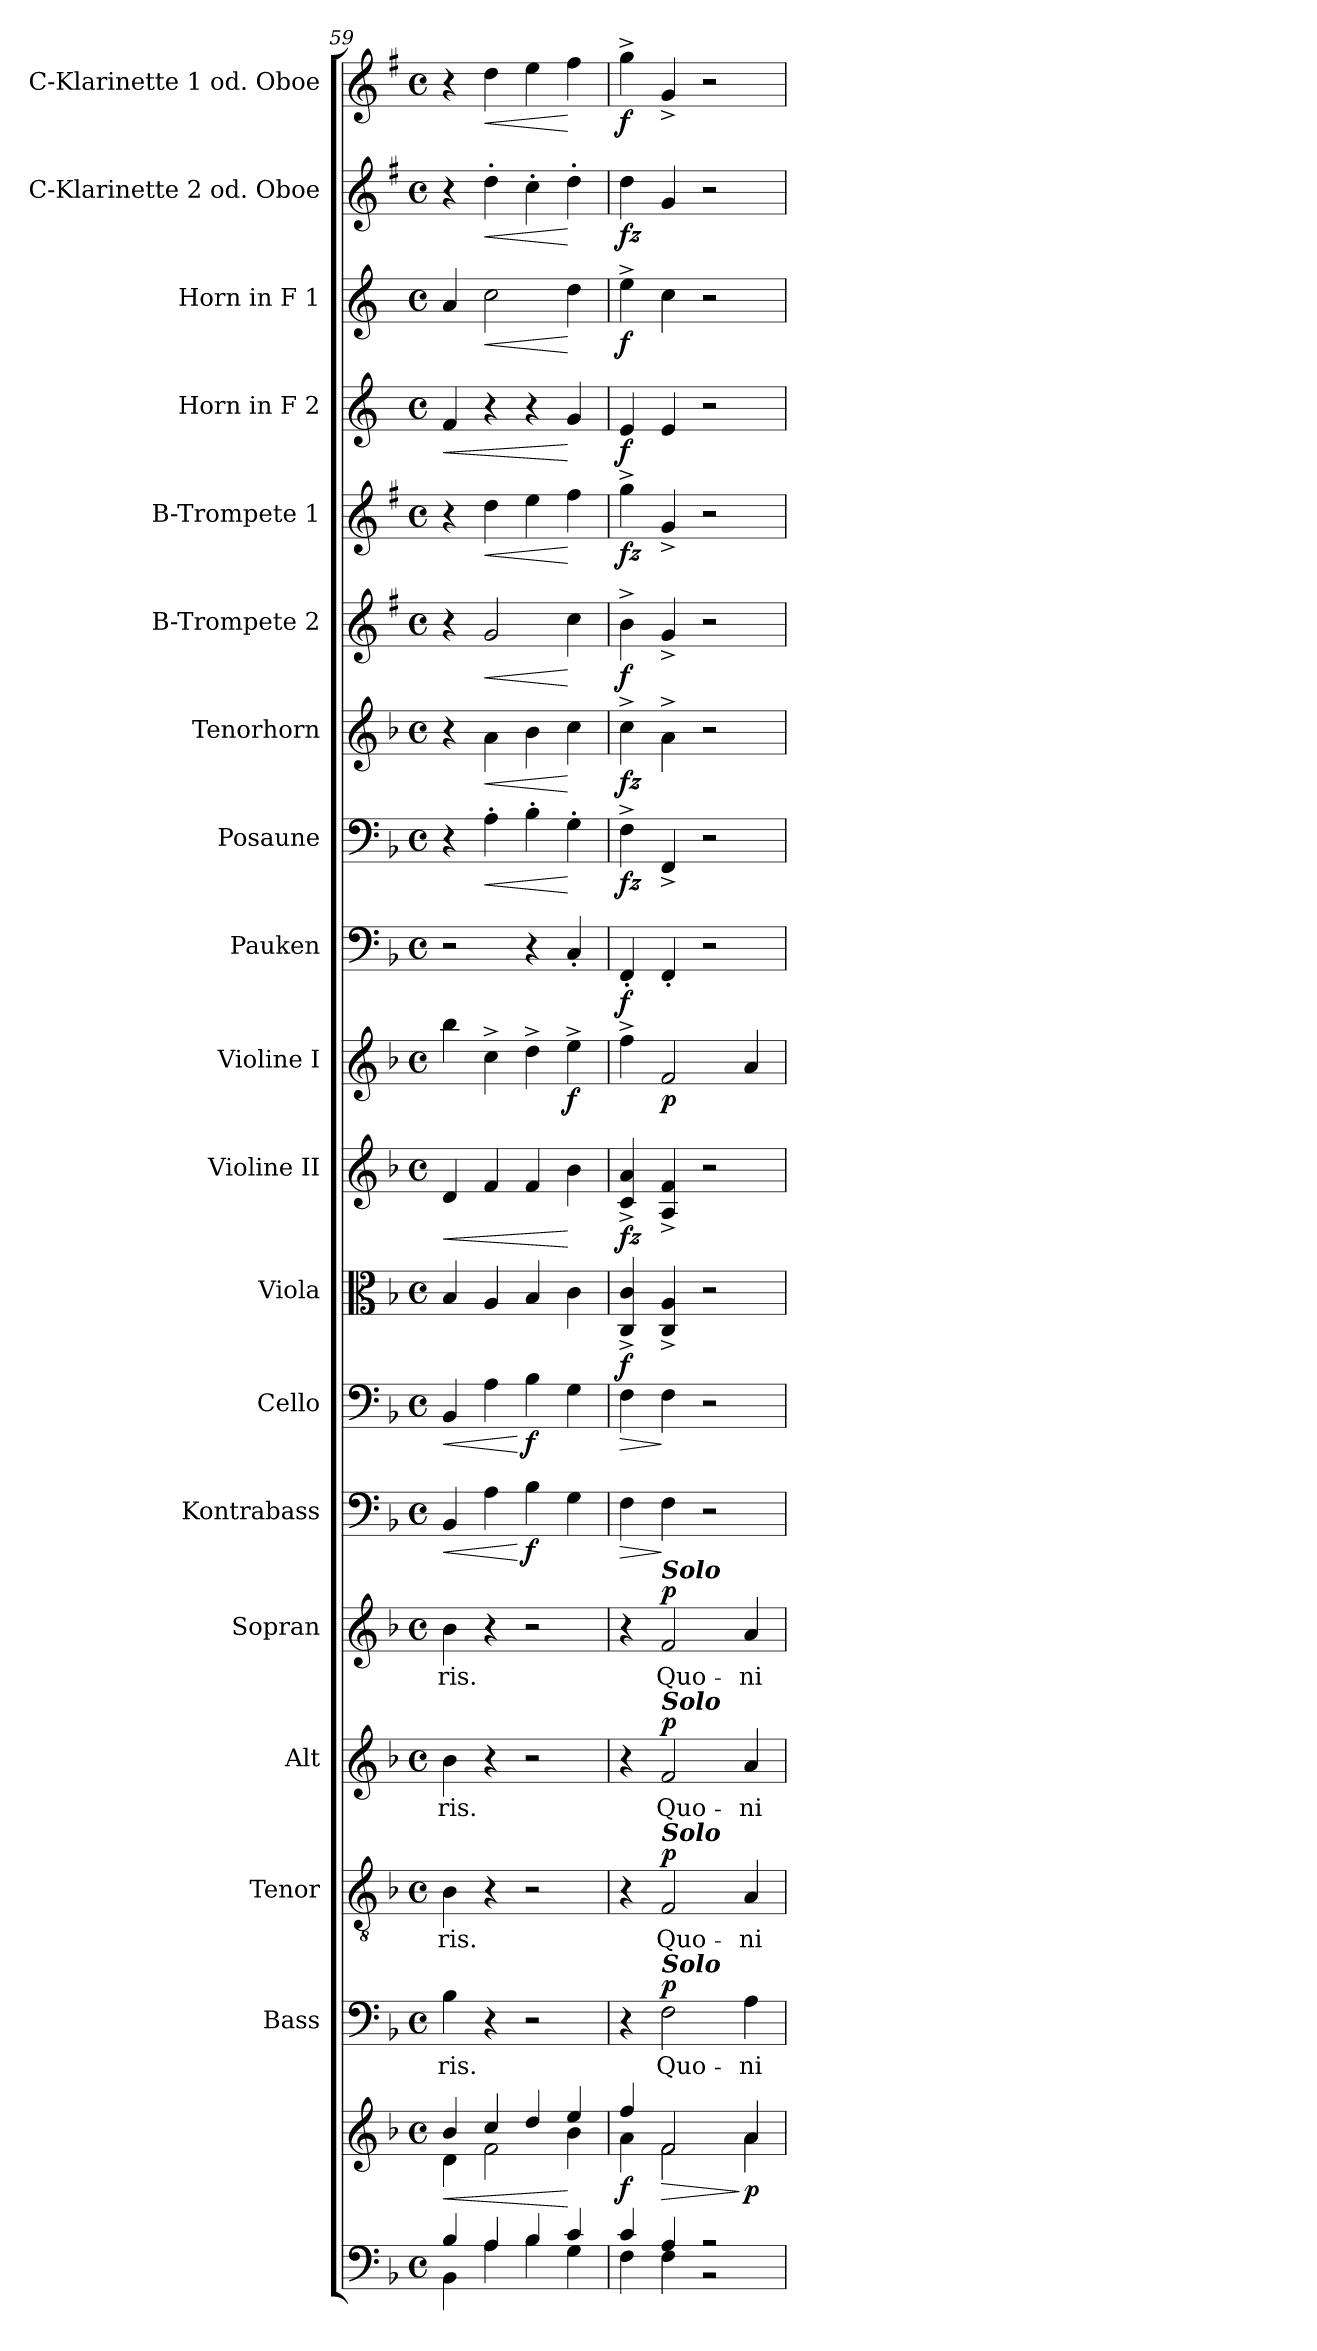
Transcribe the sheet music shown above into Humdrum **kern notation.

**kern	**kern	**dynam	**kern	**text	**dynam	**kern	**text	**dynam	**kern	**text	**dynam	**kern	**text	**dynam	**kern	**dynam	**kern	**dynam	**kern	**dynam	**kern	**dynam	**kern	**dynam	**kern	**dynam	**kern	**dynam	**kern	**dynam	**kern	**dynam	**kern	**dynam	**kern	**dynam	**kern	**dynam	**kern	**dynam	**kern	**dynam
*part19	*part19	*part19	*part18	*part18	*part18	*part17	*part17	*part17	*part16	*part16	*part16	*part15	*part15	*part15	*part14	*part14	*part13	*part13	*part12	*part12	*part11	*part11	*part10	*part10	*part9	*part9	*part8	*part8	*part7	*part7	*part6	*part6	*part5	*part5	*part4	*part4	*part3	*part3	*part2	*part2	*part1	*part1
*staff20	*staff19	*staff19/20	*staff18	*staff18	*staff18	*staff17	*staff17	*staff17	*staff16	*staff16	*staff16	*staff15	*staff15	*staff15	*staff14	*staff14	*staff13	*staff13	*staff12	*staff12	*staff11	*staff11	*staff10	*staff10	*staff9	*staff9	*staff8	*staff8	*staff7	*staff7	*staff6	*staff6	*staff5	*staff5	*staff4	*staff4	*staff3	*staff3	*staff2	*staff2	*staff1	*staff1
*	*	*	*I"Bass	*	*	*I"Tenor	*	*	*I"Alt	*	*	*I"Sopran	*	*	*I"Kontrabass	*	*I"Cello	*	*I"Viola	*	*I"Violine II	*	*I"Violine I	*	*I"Pauken	*	*I"Posaune	*	*I"Tenorhorn	*	*I"B-Trompete 2	*	*I"B-Trompete 1	*	*I"Horn in F 2	*	*I"Horn in F 1	*	*I"C-Klarinette 2 od. Oboe	*	*I"C-Klarinette 1 od. Oboe	*
*	*	*	*I'B.	*	*	*I'T.	*	*	*I'A.	*	*	*I'S.	*	*	*I'Kb.	*	*	*	*I'Vla.	*	*I'Vl. II	*	*I'Vl. I	*	*I'Pk.	*	*I'Pos.	*	*I'T. Hrn.	*	*I'B Trp. 2	*	*I'B Trp. 1	*	*	*	*	*	*I'C Kl. 2	*	*I'C Kl. 1	*
*clefF4	*clefG2	*	*clefF4	*	*	*clefGv2	*	*	*clefG2	*	*	*clefG2	*	*	*clefF4	*	*clefF4	*	*clefC3	*	*clefG2	*	*clefG2	*	*clefF4	*	*clefF4	*	*clefG2	*	*clefG2	*	*clefG2	*	*clefG2	*	*clefG2	*	*clefG2	*	*clefG2	*
*	*	*	*	*	*	*	*	*	*	*	*	*	*	*	*ITrd7c12	*	*	*	*	*	*	*	*	*	*	*	*	*	*ITrd8c14	*	*ITrd1c2	*	*ITrd1c2	*	*ITrd4c7	*	*ITrd4c7	*	*ITrd1c2	*	*ITrd1c2	*
*k[b-]	*k[b-]	*	*k[b-]	*	*	*k[b-]	*	*	*k[b-]	*	*	*k[b-]	*	*	*k[b-]	*	*k[b-]	*	*k[b-]	*	*k[b-]	*	*k[b-]	*	*k[b-]	*	*k[b-]	*	*k[b-]	*	*k[b-]	*	*k[b-]	*	*k[b-]	*	*k[b-]	*	*k[b-]	*	*k[b-]	*
*F:	*F:	*	*F:	*	*	*F:	*	*	*F:	*	*	*F:	*	*	*F:	*	*F:	*	*F:	*	*F:	*	*F:	*	*F:	*	*F:	*	*F:	*	*F:	*	*F:	*	*F:	*	*F:	*	*F:	*	*F:	*
*M4/4	*M4/4	*	*M4/4	*	*	*M4/4	*	*	*M4/4	*	*	*M4/4	*	*	*M4/4	*	*M4/4	*	*M4/4	*	*M4/4	*	*M4/4	*	*M4/4	*	*M4/4	*	*M4/4	*	*M4/4	*	*M4/4	*	*M4/4	*	*M4/4	*	*M4/4	*	*M4/4	*
*met(c)	*met(c)	*	*met(c)	*	*	*met(c)	*	*	*met(c)	*	*	*met(c)	*	*	*met(c)	*	*met(c)	*	*met(c)	*	*met(c)	*	*met(c)	*	*met(c)	*	*met(c)	*	*met(c)	*	*met(c)	*	*met(c)	*	*met(c)	*	*met(c)	*	*met(c)	*	*met(c)	*
=59	=59	=59	=59	=59	=59	=59	=59	=59	=59	=59	=59	=59	=59	=59	=59	=59	=59	=59	=59	=59	=59	=59	=59	=59	=59	=59	=59	=59	=59	=59	=59	=59	=59	=59	=59	=59	=59	=59	=59	=59	=59	=59
*^	*	*	*	*	*	*	*	*	*	*	*	*	*	*	*	*	*	*	*	*	*	*	*	*	*	*	*	*	*	*	*	*	*	*	*	*	*	*	*	*	*	*
!	!	!	!LO:HP:b	!	!LO:LY:b	!	!	!LO:LY:b	!	!	!LO:LY:b	!	!	!LO:LY:b	!	!	!LO:HP:b	!	!LO:HP:b	!	!	!	!LO:HP:b	!	!	!	!	!	!	!	!	!	!	!	!	!	!LO:HP:b	!	!	!	!	!	!
*	*	*^	*	*	*	*	*	*	*	*	*	*	*	*	*	*	*	*	*	*	*	*	*	*	*	*	*	*	*	*	*	*	*	*	*	*	*	*	*	*	*	*	*
4B-/	4BB-\	4b-/	4d\	<	4B-\	-ris.	.	4B-\	-ris.	.	4b-\	-ris.	.	4b-\	-ris.	.	4BBB-/	<	4BB-/	<	4B-/	.	4d/	<	4bb-\	.	2r	.	4r	.	4r	.	4r	.	4r	.	4B-/	<	4d/	.	4r	.	4r	.
!	!	!	!	!	!	!	!	!	!	!	!	!	!	!	!	!	!	!	!	!	!	!	!	!	!	!	!	!	!	!LO:HP:b	!	!LO:HP:b	!	!LO:HP:b	!	!LO:HP:b	!	!	!	!LO:HP:b	!	!LO:HP:b	!	!LO:HP:b
4A/	4A\	4cc/	2f\	.	4r	.	.	4r	.	.	4r	.	.	4r	.	.	4AA\	.	4A\	.	4A/	.	4f/	.	4cc^>\	.	.	.	4A'>\	<	4A\	<	2f/	<	4cc\	<	4r	.	2f\	<	4cc'>\	<	4cc\	<
!	!	!	!	!	!	!	!	!	!	!	!	!	!	!	!	!	!	!LO:DY:n=1:b	!	!LO:DY:n=1:b	!	!	!	!	!	!	!	!	!	!	!	!	!	!	!	!	!	!	!	!	!	!	!	!
4B-/	4B-\	4dd/	.	.	2r	.	.	2r	.	.	2r	.	.	2r	.	.	4BB-\	[ f	4B-\	[ f	4B-/	.	4f/	.	4dd^>\	.	4r	.	4B-'>\	.	4B-\	.	.	.	4dd\	.	4r	.	.	.	4b-'>\	.	4dd\	.
!	!	!	!	!	!	!	!	!	!	!	!	!	!	!	!	!	!	!	!	!	!	!	!	!	!	!LO:DY:b	!	!	!	!	!	!	!	!	!	!	!	!	!	!	!	!	!	!
4c/	4G\	4ee/	4b-\	[	.	.	.	.	.	.	.	.	.	.	.	.	4GG\	.	4G\	.	4c\	.	4b-\	[	4ee^>\	f	4C'</	.	4G'>\	[	4c\	[	4b-\	[	4ee\	[	4c/	[	4g\	[	4cc'>\	[	4ee\	[
=60	=60	=60	=60	=60	=60	=60	=60	=60	=60	=60	=60	=60	=60	=60	=60	=60	=60	=60	=60	=60	=60	=60	=60	=60	=60	=60	=60	=60	=60	=60	=60	=60	=60	=60	=60	=60	=60	=60	=60	=60	=60	=60	=60	=60
!	!	!	!	!LO:DY:b	!	!	!	!	!	!	!	!	!	!	!	!	!	!LO:HP:b	!	!LO:HP:b	!	!LO:DY:b	!	!LO:DY:b	!	!	!	!LO:DY:b	!	!LO:DY:b	!	!LO:DY:b	!	!LO:DY:b	!	!LO:DY:b	!	!LO:DY:b	!	!LO:DY:b	!	!LO:DY:b	!	!LO:DY:b
4c/	4F\	4ff/	4a\	f	4r	.	.	4r	.	.	4r	.	.	4r	.	.	4FF\	>	4F\	>	4C/^< 4c/^<	f	4c/^< 4a/^<	fz	4ff^>\	.	4FF'</	f	4F^>\	fz	4c^>\	fz	4a^>\	f	4ff^>\	fz	4A/	f	4a^>\	f	4cc\	fz	4ff^>\	f
!	!	!	!	!	!	!	!	!	!	!	!	!	!	!LO:TX:a:Bi:t=Solo	!	!	!	!	!	!	!	!	!	!	!	!	!	!	!	!	!	!	!	!	!	!	!	!	!	!	!	!	!	!
!	!	!	!	!	!	!	!	!	!	!	!LO:TX:a:Bi:t=Solo	!	!	!	!	!	!	!	!	!	!	!	!	!	!	!	!	!	!	!	!	!	!	!	!	!	!	!	!	!	!	!	!	!
!	!	!	!	!	!	!	!	!LO:TX:a:Bi:t=Solo	!	!	!	!	!	!	!	!	!	!	!	!	!	!	!	!	!	!	!	!	!	!	!	!	!	!	!	!	!	!	!	!	!	!	!	!
!	!	!	!	!	!LO:TX:a:Bi:t=Solo	!	!	!	!	!	!	!	!	!	!	!	!	!	!	!	!	!	!	!	!	!	!	!	!	!	!	!	!	!	!	!	!	!	!	!	!	!	!	!
!	!	!	!	!LO:HP:b	!	!LO:LY:b	!LO:DY:a	!	!LO:LY:b	!LO:DY:a	!	!LO:LY:b	!LO:DY:a	!	!LO:LY:b	!LO:DY:a	!	!	!	!	!	!	!	!	!	!LO:DY:b	!	!	!	!	!	!	!	!	!	!	!	!	!	!	!	!	!	!
4A/	4F\	2f/	2f\	>	2F\	Quo-	p	2F/	Quo-	p	2f/	Quo-	p	2f/	Quo-	p	4FF\	]	4F\	]	4C/^< 4A/^<	.	4A/^< 4f/^<	.	2f/	p	4FF'</	.	4FF^</	.	4A^>\	.	4f^</	.	4f^</	.	4A/	.	4f\	.	4f/	.	4f^</	.
2r	2r	.	.	.	.	.	.	.	.	.	.	.	.	.	.	.	2r	.	2r	.	2r	.	2r	.	.	.	2r	.	2r	.	2r	.	2r	.	2r	.	2r	.	2r	.	2r	.	2r	.
!	!	!	!	!LO:DY:n=1:b	!	!LO:LY:b	!	!	!LO:LY:b	!	!	!LO:LY:b	!	!	!LO:LY:b	!	!	!	!	!	!	!	!	!	!	!	!	!	!	!	!	!	!	!	!	!	!	!	!	!	!	!	!	!
.	.	4a/	4a\	] p	4A\	-ni-	.	4A/	-ni-	.	4a/	-ni-	.	4a/	-ni-	.	.	.	.	.	.	.	.	.	4a/	.	.	.	.	.	.	.	.	.	.	.	.	.	.	.	.	.	.	.
*v	*v	*	*	*	*	*	*	*	*	*	*	*	*	*	*	*	*	*	*	*	*	*	*	*	*	*	*	*	*	*	*	*	*	*	*	*	*	*	*	*	*	*	*	*
*	*v	*v	*	*	*	*	*	*	*	*	*	*	*	*	*	*	*	*	*	*	*	*	*	*	*	*	*	*	*	*	*	*	*	*	*	*	*	*	*	*	*	*	*
=	=	=	=	=	=	=	=	=	=	=	=	=	=	=	=	=	=	=	=	=	=	=	=	=	=	=	=	=	=	=	=	=	=	=	=	=	=	=	=	=	=	=
*-	*-	*-	*-	*-	*-	*-	*-	*-	*-	*-	*-	*-	*-	*-	*-	*-	*-	*-	*-	*-	*-	*-	*-	*-	*-	*-	*-	*-	*-	*-	*-	*-	*-	*-	*-	*-	*-	*-	*-	*-	*-	*-
